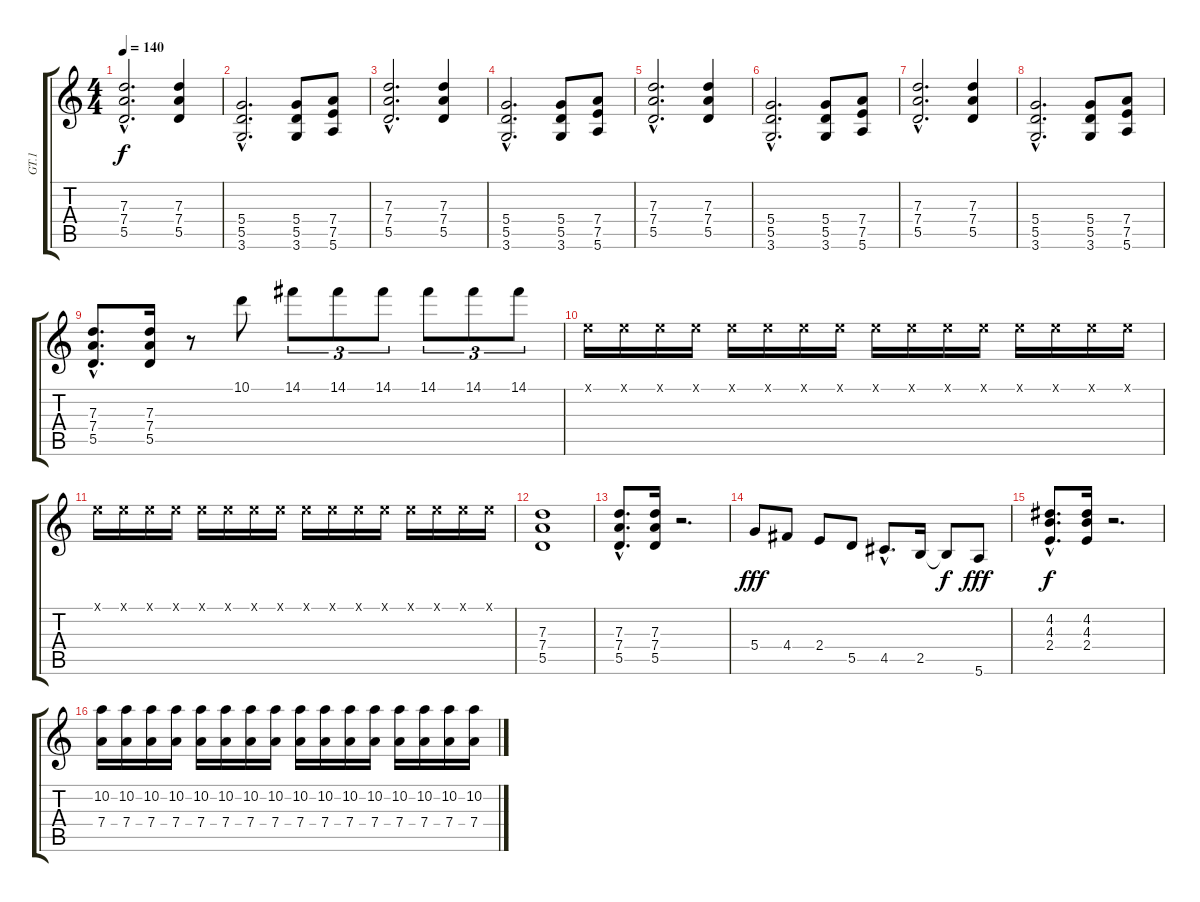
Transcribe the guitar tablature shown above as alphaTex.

\track ("GT.1" "GT.1") {instrument distortionguitar}
\staff {score tabs}
\tuning (E4 B3 G3 D3 A2 E2) {hide}
\ts (4 4)
\tempo 140
\clef g2
\ks c
(7.3{hac} 7.4{hac} 5.5{hac}).2{d dy f} (7.3 7.4 5.5).4 |
(5.4{hac} 5.5{hac} 3.6{hac}).2{d} (5.4 5.5 3.6).8 (7.4 7.5 5.6).8 |
(7.3{hac} 7.4{hac} 5.5{hac}).2{d} (7.3 7.4 5.5).4 |
(5.4{hac} 5.5{hac} 3.6{hac}).2{d} (5.4 5.5 3.6).8 (7.4 7.5 5.6).8 |
(7.3{hac} 7.4{hac} 5.5{hac}).2{d} (7.3 7.4 5.5).4 |
(5.4{hac} 5.5{hac} 3.6{hac}).2{d} (5.4 5.5 3.6).8 (7.4 7.5 5.6).8 |
(7.3{hac} 7.4{hac} 5.5{hac}).2{d} (7.3 7.4 5.5).4 |
(5.4{hac} 5.5{hac} 3.6{hac}).2{d} (5.4 5.5 3.6).8 (7.4 7.5 5.6).8 |
(7.3{hac} 7.4{hac} 5.5{hac}).8{d} (7.3 7.4 5.5).16 r.8 10.1.8 14.1.8{tu (3 2)} 14.1.8{tu (3 2)} 14.1.8{tu (3 2)} 14.1.8{tu (3 2)} 14.1.8{tu (3 2)} 14.1.8{tu (3 2)} |
0.1{x}.16 0.1{x}.16 0.1{x}.16 0.1{x}.16 0.1{x}.16 0.1{x}.16 0.1{x}.16 0.1{x}.16 0.1{x}.16 0.1{x}.16 0.1{x}.16 0.1{x}.16 0.1{x}.16 0.1{x}.16 0.1{x}.16 0.1{x}.16 |
0.1{x}.16 0.1{x}.16 0.1{x}.16 0.1{x}.16 0.1{x}.16 0.1{x}.16 0.1{x}.16 0.1{x}.16 0.1{x}.16 0.1{x}.16 0.1{x}.16 0.1{x}.16 0.1{x}.16 0.1{x}.16 0.1{x}.16 0.1{x}.16 |
(7.3 7.4 5.5).1 |
(7.3{hac} 7.4{hac} 5.5{hac}).8{d} (7.3 7.4 5.5).16 r.2{d} |
5.4.8{dy fff} 4.4.8 2.4.8 5.5.8 4.5{hac}.8{d} 2.5.16 2.5{t}.8{dy f} 5.6.8{dy fff} |
(4.2{hac} 4.3{hac} 2.4{hac}).8{d dy f} (4.2 4.3 2.4).16 r.2{d} |
(10.2 7.4).16 (10.2 7.4).16 (10.2 7.4).16 (10.2 7.4).16 (10.2 7.4).16 (10.2 7.4).16 (10.2 7.4).16 (10.2 7.4).16 (10.2 7.4).16 (10.2 7.4).16 (10.2 7.4).16 (10.2 7.4).16 (10.2 7.4).16 (10.2 7.4).16 (10.2 7.4).16 (10.2 7.4).16
